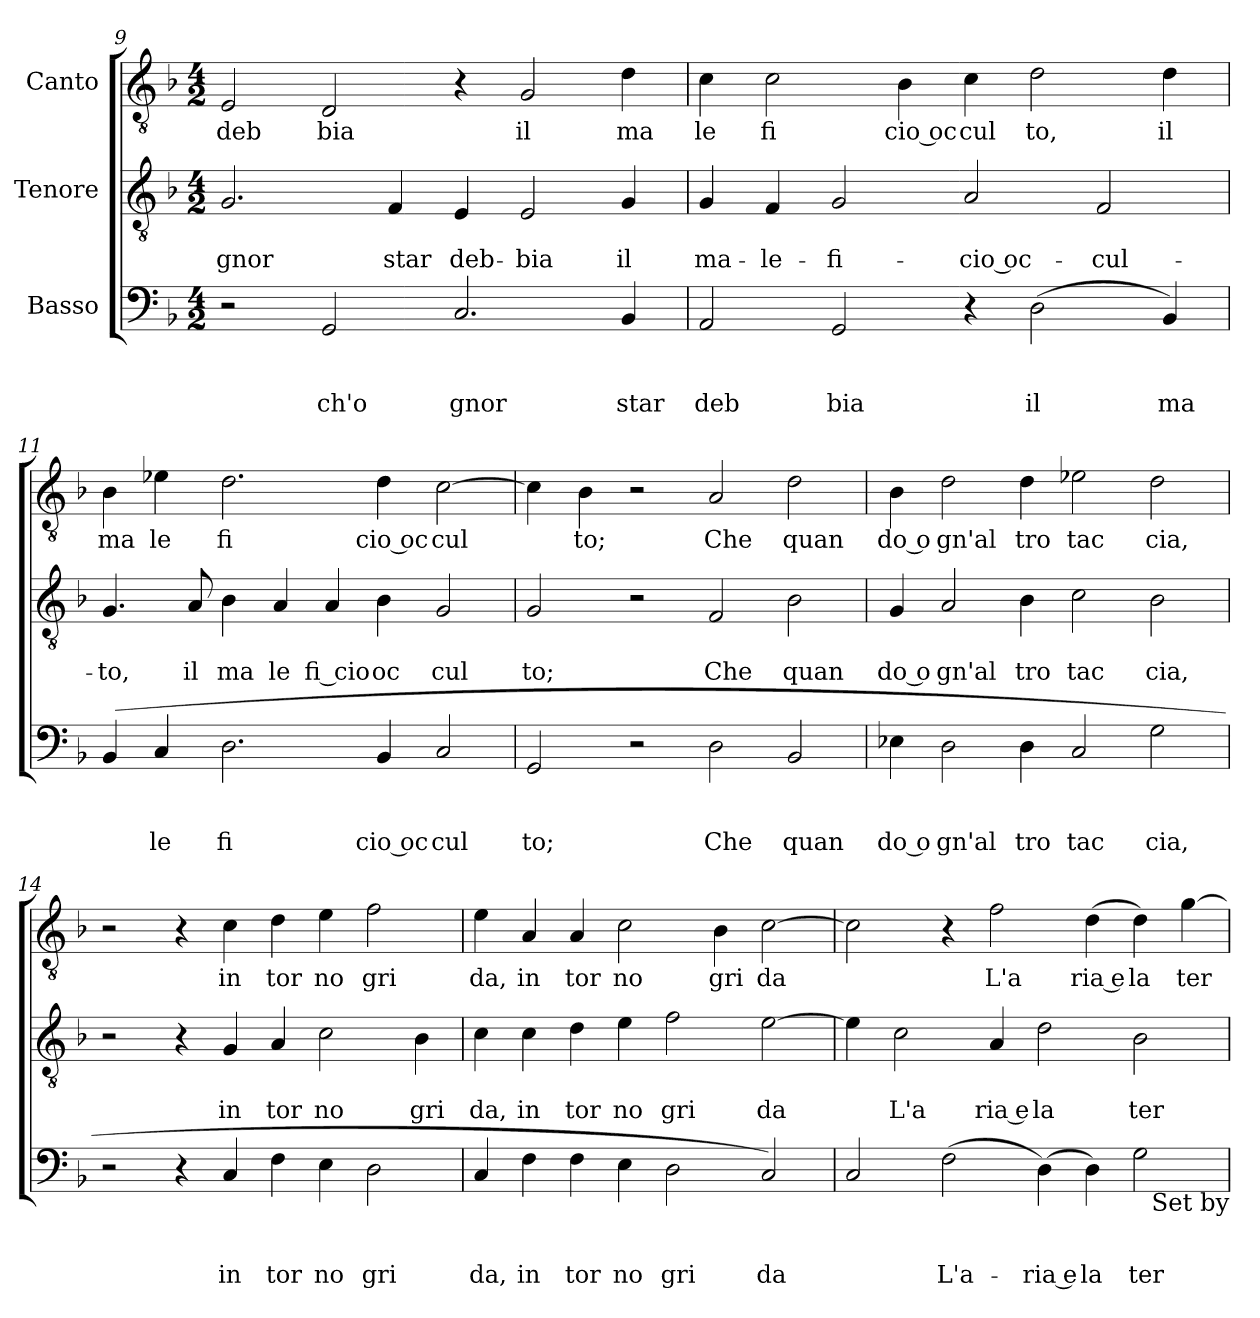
**kern	**text	**text	**text	**kern	**text	**text	**kern	**text
*part3	*part3	*part3	*part3	*part2	*part2	*part2	*part1	*part1
*staff3	*staff3	*staff3	*staff3	*staff2	*staff2	*staff2	*staff1	*staff1
*I"Basso	*	*	*	*I"Tenore	*	*	*I"Canto	*
*clefF4	*	*	*	*clefGv2	*	*	*clefGv2	*
*k[b-]	*	*	*	*k[b-]	*	*	*k[b-]	*
*F:	*	*	*	*F:	*	*	*F:	*
*M4/2	*	*	*	*M4/2	*	*	*M4/2	*
=9	=9	=9	=9	=9	=9	=9	=9	=9
!	!	!	!	!	!	!LO:LY:b	!	!LO:LY:b
2r	.	.	.	2.G/	.	-gnor	2E/	deb
!	!	!	!LO:LY:b	!	!	!	!	!LO:LY:b
2GG/	.	.	ch'o	.	.	.	2D/	bia
!	!	!	!	!	!	!LO:LY:b	!	!
.	.	.	.	4F/	.	star	.	.
!	!	!	!LO:LY:b	!	!	!LO:LY:b	!	!
2.C/	.	.	gnor	4E/	.	deb-	4r	.
!	!	!	!	!	!	!LO:LY:b	!	!LO:LY:b
.	.	.	.	2E/	.	-bia	2G/	il
!	!	!	!LO:LY:b	!	!	!LO:LY:b	!	!LO:LY:b
4BB-/	.	.	star	4G/	.	il	4d\	ma
=10	=10	=10	=10	=10	=10	=10	=10	=10
!	!	!	!LO:LY:b	!	!	!LO:LY:b	!	!LO:LY:b
2AA/	.	.	deb	4G/	.	ma-	4c\	le
!	!	!	!	!	!	!LO:LY:b	!	!LO:LY:b
.	.	.	.	4F/	.	-le-	2c\	fi
!	!	!	!LO:LY:b	!	!	!LO:LY:b	!	!
2GG/	.	.	bia	2G/	.	-fi-	.	.
!	!	!	!	!	!	!	!	!LO:LY:b:rj
.	.	.	.	.	.	.	4B-\	cio oc
!	!	!	!	!	!	!LO:LY:b:rj	!	!LO:LY:b
4r	.	.	.	2A/	.	-cio oc-	4c\	cul
!	!	!	!LO:LY:b	!	!	!	!	!LO:LY:b
(<2D\	.	.	il	.	.	.	2d\	to,
!	!	!	!	!	!	!LO:LY:b	!	!
.	.	.	.	2F/	.	-cul-	.	.
!	!	!	!LO:LY:b	!	!	!	!	!LO:LY:b
4BB-/)	.	.	ma	.	.	.	4d\	il
!!LO:LB:g=z
=11	=11	=11	=11	=11	=11	=11	=11	=11
!	!	!	!	!	!	!LO:LY:b	!	!LO:LY:b
(<4BB-/	.	.	.	4.G/	.	-to,	4B-\	ma
!	!	!	!LO:LY:b	!	!	!	!	!LO:LY:b
4C/	.	.	le	.	.	.	4e-\	le
!	!	!	!	!	!	!LO:LY:b	!	!
.	.	.	.	8A/	.	il	.	.
!	!	!	!LO:LY:b	!	!	!LO:LY:b	!	!LO:LY:b
2.D\	.	.	fi	4B-\	.	ma	2.d\	fi
!	!	!	!	!	!	!LO:LY:b	!	!
.	.	.	.	4A/	.	le	.	.
!	!	!	!	!	!	!LO:LY:b	!	!
.	.	.	.	4A/	.	fi cio	.	.
!	!	!	!LO:LY:b:rj	!	!	!LO:LY:b	!	!LO:LY:b:rj
4BB-/	.	.	cio oc	4B-\	.	oc	4d\	cio oc
!	!	!	!LO:LY:b	!	!	!LO:LY:b	!	!LO:LY:b
2C/	.	.	cul	2G/	.	cul	[>2c\	cul
=12	=12	=12	=12	=12	=12	=12	=12	=12
!	!	!	!LO:LY:b	!	!	!LO:LY:b	!	!
2GG/	.	.	to;	2G/	.	to;	4c\]	.
!	!	!	!	!	!	!	!	!LO:LY:b
.	.	.	.	.	.	.	4B-\	to;
2r	.	.	.	2r	.	.	2r	.
!	!	!	!LO:LY:b	!	!	!LO:LY:b	!	!LO:LY:b
2D\	.	.	Che	2F/	.	Che	2A/	Che
!	!	!	!LO:LY:b	!	!	!LO:LY:b	!	!LO:LY:b
2BB-/	.	.	quan	2B-\	.	quan	2d\	quan
=13	=13	=13	=13	=13	=13	=13	=13	=13
!	!	!	!LO:LY:b:rj	!	!	!LO:LY:b:rj	!	!LO:LY:b:rj
4E-\	.	.	do o	4G/	.	do o	4B-\	do o
!	!	!	!LO:LY:b	!	!	!LO:LY:b	!	!LO:LY:b
2D\	.	.	gn'al	2A/	.	gn'al	2d\	gn'al
!	!	!	!LO:LY:b	!	!	!LO:LY:b	!	!LO:LY:b
4D\	.	.	tro	4B-\	.	tro	4d\	tro
!	!	!	!LO:LY:b	!	!	!LO:LY:b	!	!LO:LY:b
2C/	.	.	tac	2c\	.	tac	2e-\	tac
!	!	!	!LO:LY:b	!	!	!LO:LY:b	!	!LO:LY:b
2G\	.	.	cia,	2B-\	.	cia,	2d\	cia,
=14	=14	=14	=14	=14	=14	=14	=14	=14
2r	.	.	.	2r	.	.	2r	.
4r	.	.	.	4r	.	.	4r	.
!	!	!	!LO:LY:b	!	!	!LO:LY:b	!	!LO:LY:b
4C/	.	.	in	4G/	.	in	4c\	in
!	!	!	!LO:LY:b	!	!	!LO:LY:b	!	!LO:LY:b
4F\	.	.	tor	4A/	.	tor	4d\	tor
!	!	!	!LO:LY:b	!	!	!LO:LY:b	!	!LO:LY:b
4E\	.	.	no	2c\	.	no	4e\	no
!	!	!	!LO:LY:b	!	!	!	!	!LO:LY:b
2D\	.	.	gri	.	.	.	2f\	gri
!	!	!	!	!	!	!LO:LY:b	!	!
.	.	.	.	4B-\	.	gri	.	.
=15	=15	=15	=15	=15	=15	=15	=15	=15
!	!	!	!LO:LY:b	!	!	!LO:LY:b	!	!LO:LY:b
4C/	.	.	da,	4c\	.	da,	4e\	da,
!	!	!	!LO:LY:b	!	!	!LO:LY:b	!	!LO:LY:b
4F\	.	.	in	4c\	.	in	4A/	in
!	!	!	!LO:LY:b	!	!	!LO:LY:b	!	!LO:LY:b
4F\	.	.	tor	4d\	.	tor	4A/	tor
!	!	!	!LO:LY:b	!	!	!LO:LY:b	!	!LO:LY:b
4E\	.	.	no	4e\	.	no	2c\	no
!	!	!	!LO:LY:b	!	!	!LO:LY:b	!	!
2D\	.	.	gri	2f\	.	gri	.	.
!	!	!	!	!	!	!	!	!LO:LY:b
.	.	.	.	.	.	.	4B-\	gri
!	!	!	!LO:LY:b	!	!	!LO:LY:b	!	!LO:LY:b
2C/)	.	.	da	[<2e\	.	da	[<2c\	da
!!LO:PB:g=z
=16	=16	=16	=16	=16	=16	=16	=16	=16
2C/	.	.	.	4e\]	.	.	2c\]	.
!	!	!	!	!	!	!LO:LY:b	!	!
.	.	.	.	2c\	.	L'a	.	.
!	!	!	!LO:LY:b	!	!	!	!	!
(>2F\	.	.	L'a-	.	.	.	4r	.
!	!	!	!	!	!	!LO:LY:b:rj	!	!LO:LY:b
.	.	.	.	4A/	.	ria e	2f\	L'a
!	!	!	!LO:LY:b:rj	!	!	!LO:LY:b	!	!
(<4D\)	.	.	-ria e	2d\	.	la	.	.
!	!	!	!LO:LY:b	!	!	!	!	!LO:LY:b:rj
4D\)	.	.	la	.	.	.	(<4d\	ria e
!	!	!	!LO:LY:b	!	!	!LO:LY:b	!	!LO:LY:b
2G\	.	.	ter-	2B-\	.	ter	4d\)	la
!	!	!	!	!	!	!	!	!LO:LY:b
.	.	.	.	.	.	.	[>4g\	ter
!LO:TX:b:t=Set by	!	!	!	!	!	!	!	!
=	=	=	=	=	=	=	=	=
*-	*-	*-	*-	*-	*-	*-	*-	*-
